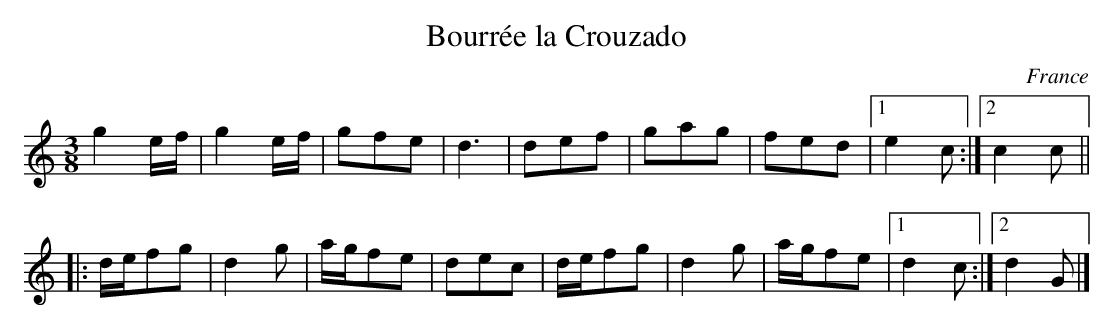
X:1
T:Bourr\'ee la Crouzado
M:3/8
O:France
K:C
g4ef| g4ef| g2f2e2| d6| \
d2e2f2| g2a2g2| f2e2d2|1 e4c2 :|2 c4c2||
|:def2g2| d4g2| agf2e2| d2e2c2| \
def2g2| d4g2| agf2e2|1 d4c2 :|2 d4G2|]
